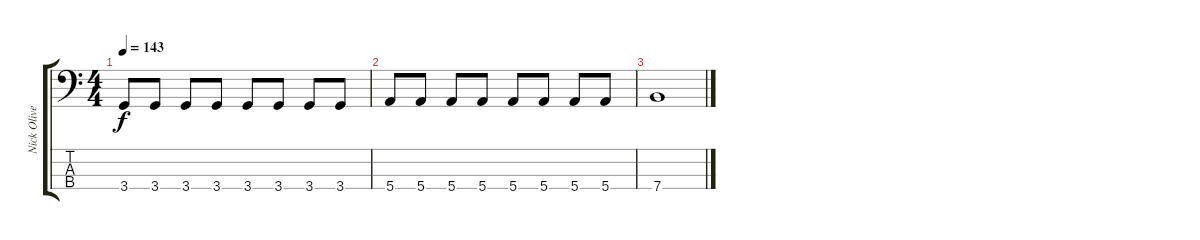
\track ("Nick Olivery" "Nick Olive") {instrument electricbasspick}
\staff {score tabs}
\tuning (G2 D2 A1 E1) {hide}
\ts (4 4)
\tempo 143
\clef f4
\ks c
3.4.8{dy f} 3.4.8 3.4.8 3.4.8 3.4.8 3.4.8 3.4.8 3.4.8 |
5.4.8 5.4.8 5.4.8 5.4.8 5.4.8 5.4.8 5.4.8 5.4.8 |
7.4.1
